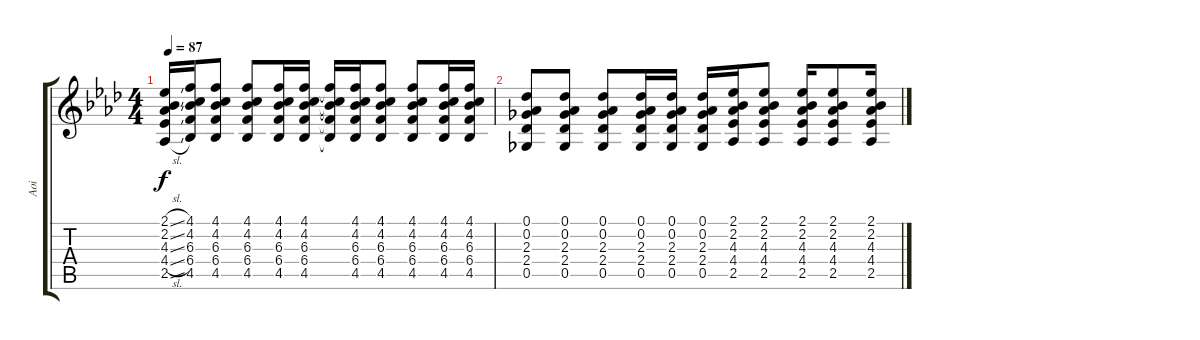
\track ("Aoi" "Aoi") {instrument overdrivenguitar}
\staff {score tabs}
\tuning (Db4 Ab3 E3 B2 Gb2 B1) {hide}
\ts (4 4)
\tempo 87
\clef g2
\ks ab
(2.1{sl} 2.2{sl} 4.3{sl} 4.4{sl} 2.5{sl}).16{dy f} (4.1 4.2 6.3 6.4 4.5).16 (4.1 4.2 6.3 6.4 4.5).8 (4.1 4.2 6.3 6.4 4.5).8 (4.1 4.2 6.3 6.4 4.5).16 (4.1 4.2 6.3 6.4 4.5).16 (4.1{t} 4.2{t} 6.3{t} 6.4{t} 4.5{t}).16 (4.1 4.2 6.3 6.4 4.5).16 (4.1 4.2 6.3 6.4 4.5).8 (4.1 4.2 6.3 6.4 4.5).8 (4.1 4.2 6.3 6.4 4.5).16 (4.1 4.2 6.3 6.4 4.5).16 |
(0.1 0.2 2.3 2.4 0.5).8 (0.1 0.2 2.3 2.4 0.5).8 (0.1 0.2 2.3 2.4 0.5).8 (0.1 0.2 2.3 2.4 0.5).16 (0.1 0.2 2.3 2.4 0.5).16 (0.1 0.2 2.3 2.4 0.5).16 (2.1 2.2 4.3 4.4 2.5).16 (2.1 2.2 4.3 4.4 2.5).8 (2.1 2.2 4.3 4.4 2.5).16 (2.1 2.2 4.3 4.4 2.5).8 (2.1 2.2 4.3 4.4 2.5).16
